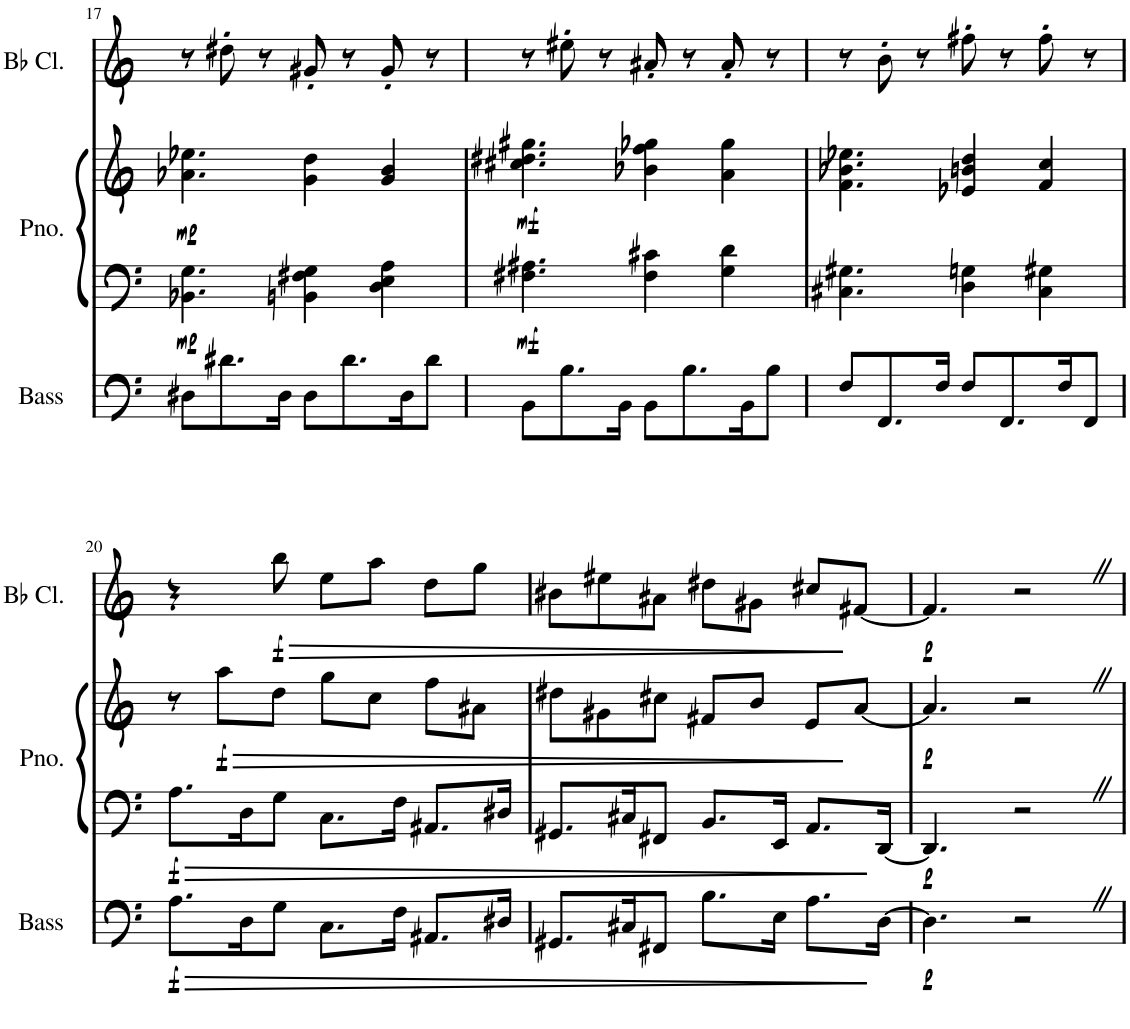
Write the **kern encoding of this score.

**kern	**dynam	**kern	**kern	**dynam	**kern	**dynam
*part3	*part3	*part2	*part2	*part2	*part1	*part1
*staff4	*staff4	*staff3	*staff2	*staff2/3	*staff1	*staff1
*I"Acoustic Bass	*	*I"Piano	*	*	*I"Bb Clarinet	*
*I'Bass	*	*I'Pno.	*	*	*I'Bb Cl.	*
!!LO:PB:g=z
*clefF4	*	*clefF4	*clefG2	*	*clefG2	*
*Trd7c12	*	*	*	*	*Trd1c2	*
*k[]	*	*k[]	*k[]	*	*k[]	*
*M7/8	*	*M7/8	*M7/8	*	*M7/8	*
=17	=17	=17	=17	=17	=17	=17
!	!	!	!	!LO:DY:b=2	!	!
!	!	!	!	!LO:DY:n=1:b	!	!
8D#X\L	.	4.BB-X\ 4.G\	4.a-X\ 4.ee-X\	mp mp	8r	.
8.d#X\	.	.	.	.	8dd#X'\	.
.	.	.	.	.	8r	.
16D#\Jk	.	.	.	.	.	.
8D#\L	.	4BBn\ 4F#X\ 4G\	4g\ 4dd\	.	8g#X'/	.
8.d#\	.	.	.	.	8r	.
.	.	4D\ 4E\ 4A\	4g/ 4b/	.	8g#'/	.
16D#\K	.	.	.	.	.	.
8d#\J	.	.	.	.	8r	.
=18	=18	=18	=18	=18	=18	=18
!	!	!	!	!LO:DY:b=2	!	!
!	!	!	!	!LO:DY:n=1:b	!	!
8BB\L	.	4.F#X\ 4.A#X\	4.cc#X\ 4.dd#X\ 4.gg#X\	mf mf	8r	.
8.B\	.	.	.	.	8ee#X'\	.
.	.	.	.	.	8r	.
16BB\Jk	.	.	.	.	.	.
8BB\L	.	4F#\ 4c#X\	4b-X\ 4ff\ 4gg-X\	.	8a#X'/	.
8.B\	.	.	.	.	8r	.
.	.	4G\ 4d\	4a\ 4gg-\	.	8a#'/	.
16BB\K	.	.	.	.	.	.
8B\J	.	.	.	.	8r	.
=19	=19	=19	=19	=19	=19	=19
8F/L	.	4.C#X\ 4.G#X\	4.f\ 4.b-X\ 4.ee-X\	.	8r	.
8.FF/	.	.	.	.	8b'\	.
.	.	.	.	.	8r	.
16F/Jk	.	.	.	.	.	.
8F/L	.	4D\ 4Gn\	4e-X/ 4bn/ 4dd/	.	8ff#X'\	.
8.FF/	.	.	.	.	8r	.
.	.	4C#\ 4G#X\	4f/ 4cc/	.	8ff#'\	.
16F/K	.	.	.	.	.	.
8FF/J	.	.	.	.	8r	.
!!LO:LB:g=z
=20	=20	=20	=20	=20	=20	=20
!	!LO:HP:b	!	!	!	!	!
!	!LO:DY:n=1:b	!	!	!LO:DY:b=2	!	!
8.A\L	> f	8.A\L	8r	f	4r	.
!	!	!	!	!LO:HP:b	!	!
!	!	!	!	!LO:DY:n=1:b	!	!
.	.	.	8aa\L	> f	.	.
16D\K	.	16D\K	.	.	.	.
!	!	!	!	!	!	!LO:HP:b
!	!	!	!	!	!	!LO:DY:n=1:b
8G\J	.	8G\J	8dd\J	.	8bb\	> f
8.C\L	.	8.C\L	8gg\L	.	8ee\L	.
.	.	.	8cc\J	.	8aa\J	.
16F\Jk	.	16F\Jk	.	.	.	.
8.AA#X/L	.	8.AA#X/L	8ff\L	.	8dd\L	.
.	.	.	8a#X\J	.	8gg\J	.
16D#X/Jk	.	16D#X/Jk	.	.	.	.
=21	=21	=21	=21	=21	=21	=21
8.GG#X/L	.	8.GG#X/L	8dd#X\L	.	8b#X\L	.
.	.	.	8g#X\	.	8ee#X\	.
16C#X/K	.	16C#X/K	.	.	.	.
8FF#X/J	.	8FF#X/J	8cc#X\J	.	8a#X\J	.
8.B\L	.	8.BB/L	8f#X/L	.	8dd#X\L	.
.	.	.	8b/J	.	8g#X\J	.
16E\Jk	.	16EE/Jk	.	.	.	.
8.A\L	.	8.AA/L	8e/L	.	8cc#X/L	.
.	.	.	[8a/J	]	[8f#X/J	]
[16D\Jk	]	[16DD/Jk	.	.	.	.
=22	=22	=22	=22	=22	=22	=22
!	!LO:DY:b	!	!	!LO:DY:b=2	!	!
!	!	!	!	!LO:DY:n=1:b	!	!LO:DY:b
4.D\]	p	4.DD/]	4.a/]	p p	4.f#/]	p
2r	.	2r	2r	.	2r	.
=	=	=	=	=	=	=
*-	*-	*-	*-	*-	*-	*-
